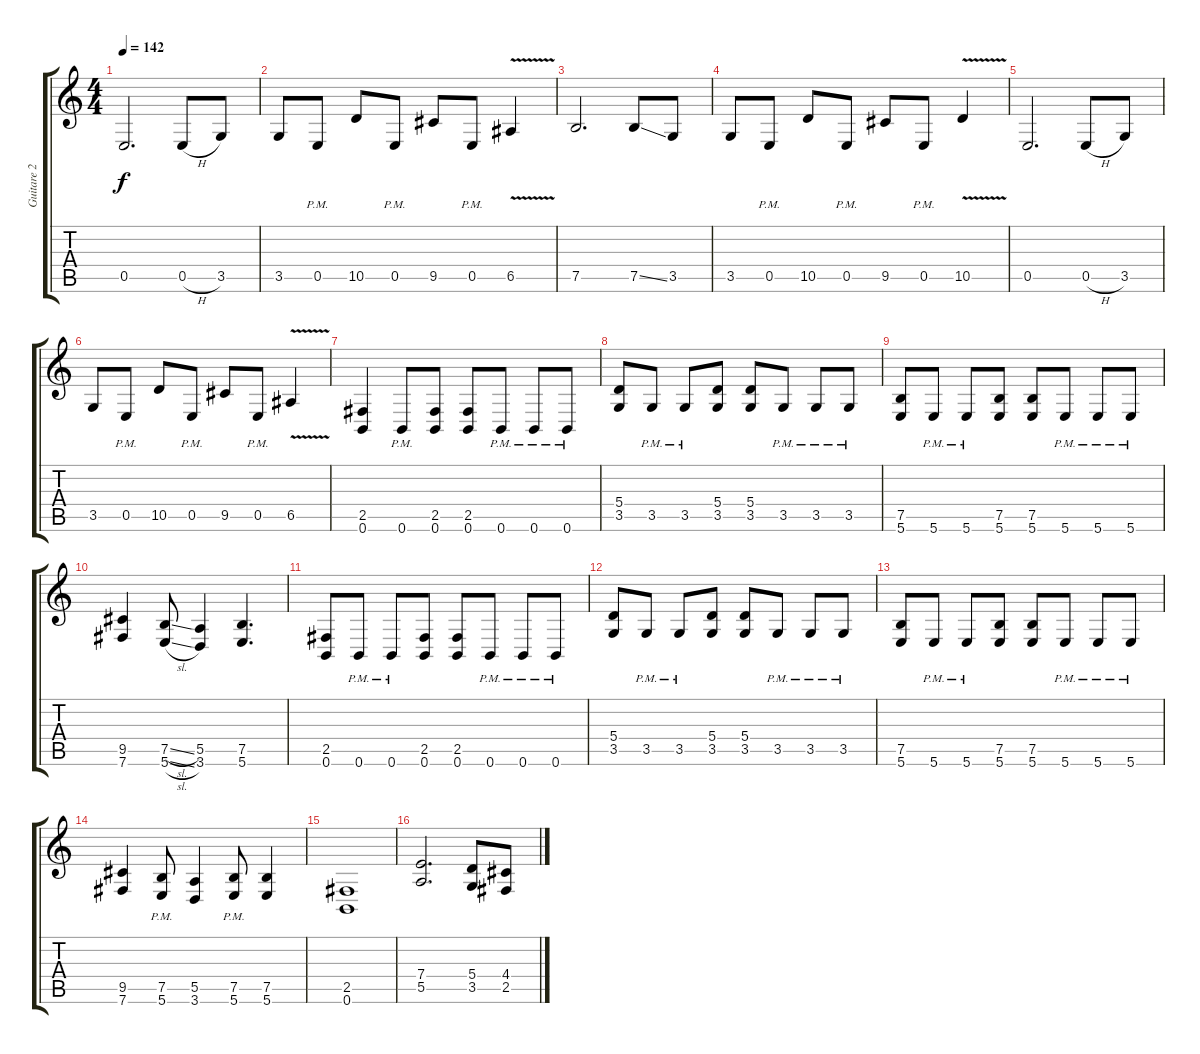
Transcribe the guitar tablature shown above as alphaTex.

\track ("Guitare 2" "Guitare 2") {instrument distortionguitar}
\staff {score tabs}
\tuning (B3 Gb3 D3 A2 E2 B1) {hide}
\ts (4 4)
\tempo 142
\clef g2
\ks c
0.5.2{d dy f} 0.5{h}.8 3.5.8 |
3.5.8 0.5{pm}.8 10.5.8 0.5{pm}.8 9.5.8 0.5{pm}.8 6.5{v}.4 |
7.5.2{d} 7.5{ss}.8 3.5.8 |
3.5.8 0.5{pm}.8 10.5.8 0.5{pm}.8 9.5.8 0.5{pm}.8 10.5{v}.4 |
0.5.2{d} 0.5{h}.8 3.5.8 |
3.5.8 0.5{pm}.8 10.5.8 0.5{pm}.8 9.5.8 0.5{pm}.8 6.5{v}.4 |
(2.5 0.6).4 0.6{pm}.8 (2.5 0.6).8 (2.5 0.6).8 0.6{pm}.8 0.6{pm}.8 0.6{pm}.8 |
(5.4 3.5).8 3.5{pm}.8 3.5{pm}.8 (5.4 3.5).8 (5.4 3.5).8 3.5{pm}.8 3.5{pm}.8 3.5{pm}.8 |
(7.5 5.6).8 5.6{pm}.8 5.6{pm}.8 (7.5 5.6).8 (7.5 5.6).8 5.6{pm}.8 5.6{pm}.8 5.6{pm}.8 |
(9.5 7.6).4 (7.5{sl} 5.6{sl}).8 (5.5 3.6).4 (7.5 5.6).4{d} |
(2.5 0.6).8 0.6{pm}.8 0.6{pm}.8 (2.5 0.6).8 (2.5 0.6).8 0.6{pm}.8 0.6{pm}.8 0.6{pm}.8 |
(5.4 3.5).8 3.5{pm}.8 3.5{pm}.8 (5.4 3.5).8 (5.4 3.5).8 3.5{pm}.8 3.5{pm}.8 3.5{pm}.8 |
(7.5 5.6).8 5.6{pm}.8 5.6{pm}.8 (7.5 5.6).8 (7.5 5.6).8 5.6{pm}.8 5.6{pm}.8 5.6{pm}.8 |
(9.5 7.6).4 (7.5{pm} 5.6{pm}).8 (5.5 3.6).4 (7.5{pm} 5.6{pm}).8 (7.5 5.6).4 |
(2.5 0.6).1 |
(7.4 5.5).2{d} (5.4 3.5).8 (4.4 2.5).8
